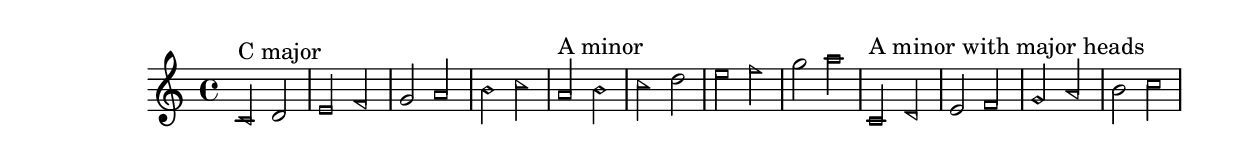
\header {

  texidoc = "Shape notes can be set to work properly in minor keys."

}
\version "2.12.0"

\relative c' {
  \key c \major
  \sacredHarpHeads
  c2^"C major" d | e f | g a | b c |
  \key a \minor
  \sacredHarpHeadsMinor
  a2^"A minor" b | c d | e f | g a |
  \sacredHarpHeads
  c,,2^"A minor with major heads" d | e f | g a | b c |
}

